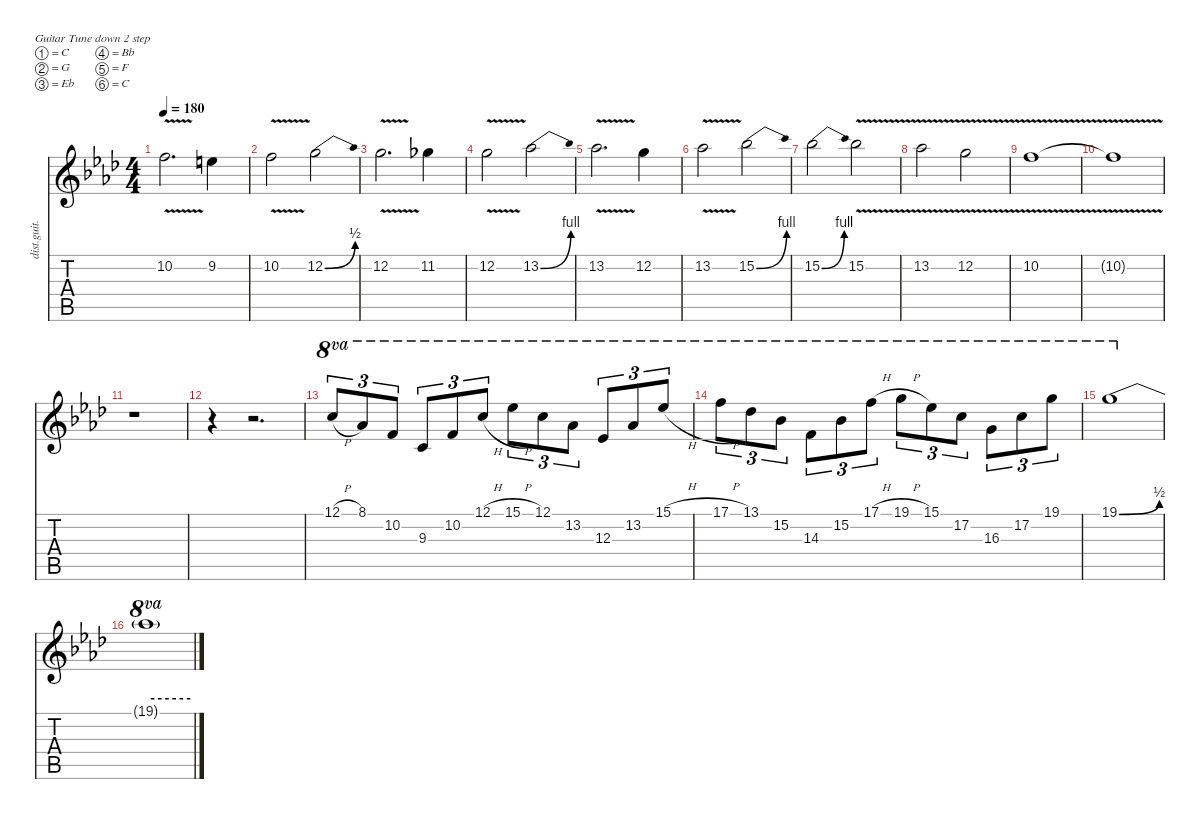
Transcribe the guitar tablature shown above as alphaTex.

\defaultSystemsLayout 4
\hideDynamics
\bracketExtendMode nobrackets
\track ("Rob" "dist.guit.") {instrument distortionguitar}
\staff {score tabs}
\tuning (C4 G3 Eb3 Bb2 F2 C2)
\ts (4 4)
\beaming (8 2 2 2 2)
\tempo 180
\clef g2
\ks fminor
10.2{v acc forcenatural}.2{d dy f instrument distortionguitar beam Down} 9.2{acc forcenatural}.4{beam Down} |
10.2{v acc forcenatural}.2{beam Down} 12.2{be (bend 0 0 15 2) acc forcenatural}.2{beam Down} |
12.2{v acc forcenatural}.2{d beam Down} 11.2{acc b}.4{beam Down} |
12.2{v acc forcenatural}.2{beam Down} 13.2{be (bend 0 0 15 4) acc b}.2{beam Down} |
13.2{v acc b}.2{d beam Down} 12.2{acc forcenatural}.4{beam Down} |
13.2{v acc b}.2{beam Down} 15.2{be (bend 0 0 15 4) acc b}.2{beam Down} |
15.2{be (bend 0 0 15 4) acc b}.2{beam Down} 15.2{v acc b}.2{beam Down} |
13.2{v acc b}.2{beam Down} 12.2{v acc forcenatural}.2{beam Down} |
10.2{v acc forcenatural}.1{beam Down} |
10.2{v t acc forcenatural}.1{beam Down} |
r.1{beam Down} |
r.4{beam Down} r.2{d beam Down} |
12.1{h acc forcenatural}.8{tu (3 2) ot 8va beam Up} 8.1{acc b}.8{tu (3 2) ot 8va beam Up} 10.2{acc forcenatural}.8{tu (3 2) ot 8va beam Up} 9.3{acc forcenatural}.8{tu (3 2) ot 8va beam Up} 10.2{acc forcenatural}.8{tu (3 2) ot 8va beam Up} 12.1{h acc forcenatural}.8{tu (3 2) ot 8va beam Up} 15.1{h acc b}.8{tu (3 2) ot 8va beam Down} 12.1{acc forcenatural}.8{tu (3 2) ot 8va beam Down} 13.2{acc b}.8{tu (3 2) ot 8va beam Down} 12.3{acc b}.8{tu (3 2) ot 8va beam Up} 13.2{acc b}.8{tu (3 2) ot 8va beam Up} 15.1{h acc b}.8{tu (3 2) ot 8va beam Up} |
17.1{h acc forcenatural}.8{tu (3 2) ot 8va beam Down} 13.1{acc b}.8{tu (3 2) ot 8va beam Down} 15.2{acc b}.8{tu (3 2) ot 8va beam Down} 14.3{acc forcenatural}.8{tu (3 2) ot 8va beam Down} 15.2{acc b}.8{tu (3 2) ot 8va beam Down} 17.1{h acc forcenatural}.8{tu (3 2) ot 8va beam Down} 19.1{h acc forcenatural}.8{tu (3 2) ot 8va beam Down} 15.1{acc b}.8{tu (3 2) ot 8va beam Down} 17.2{acc forcenatural}.8{tu (3 2) ot 8va beam Down} 16.3{acc forcenatural}.8{tu (3 2) ot 8va beam Down} 17.2{acc forcenatural}.8{tu (3 2) ot 8va beam Down} 19.1{acc forcenatural}.8{tu (3 2) ot 8va beam Down} |
19.1{be (bend 0 0 60 2) acc forcenatural}.1{ot 8va beam Down} |
19.1{be (hold 0 2 60 2) t}.1{ot 8va beam Down}
